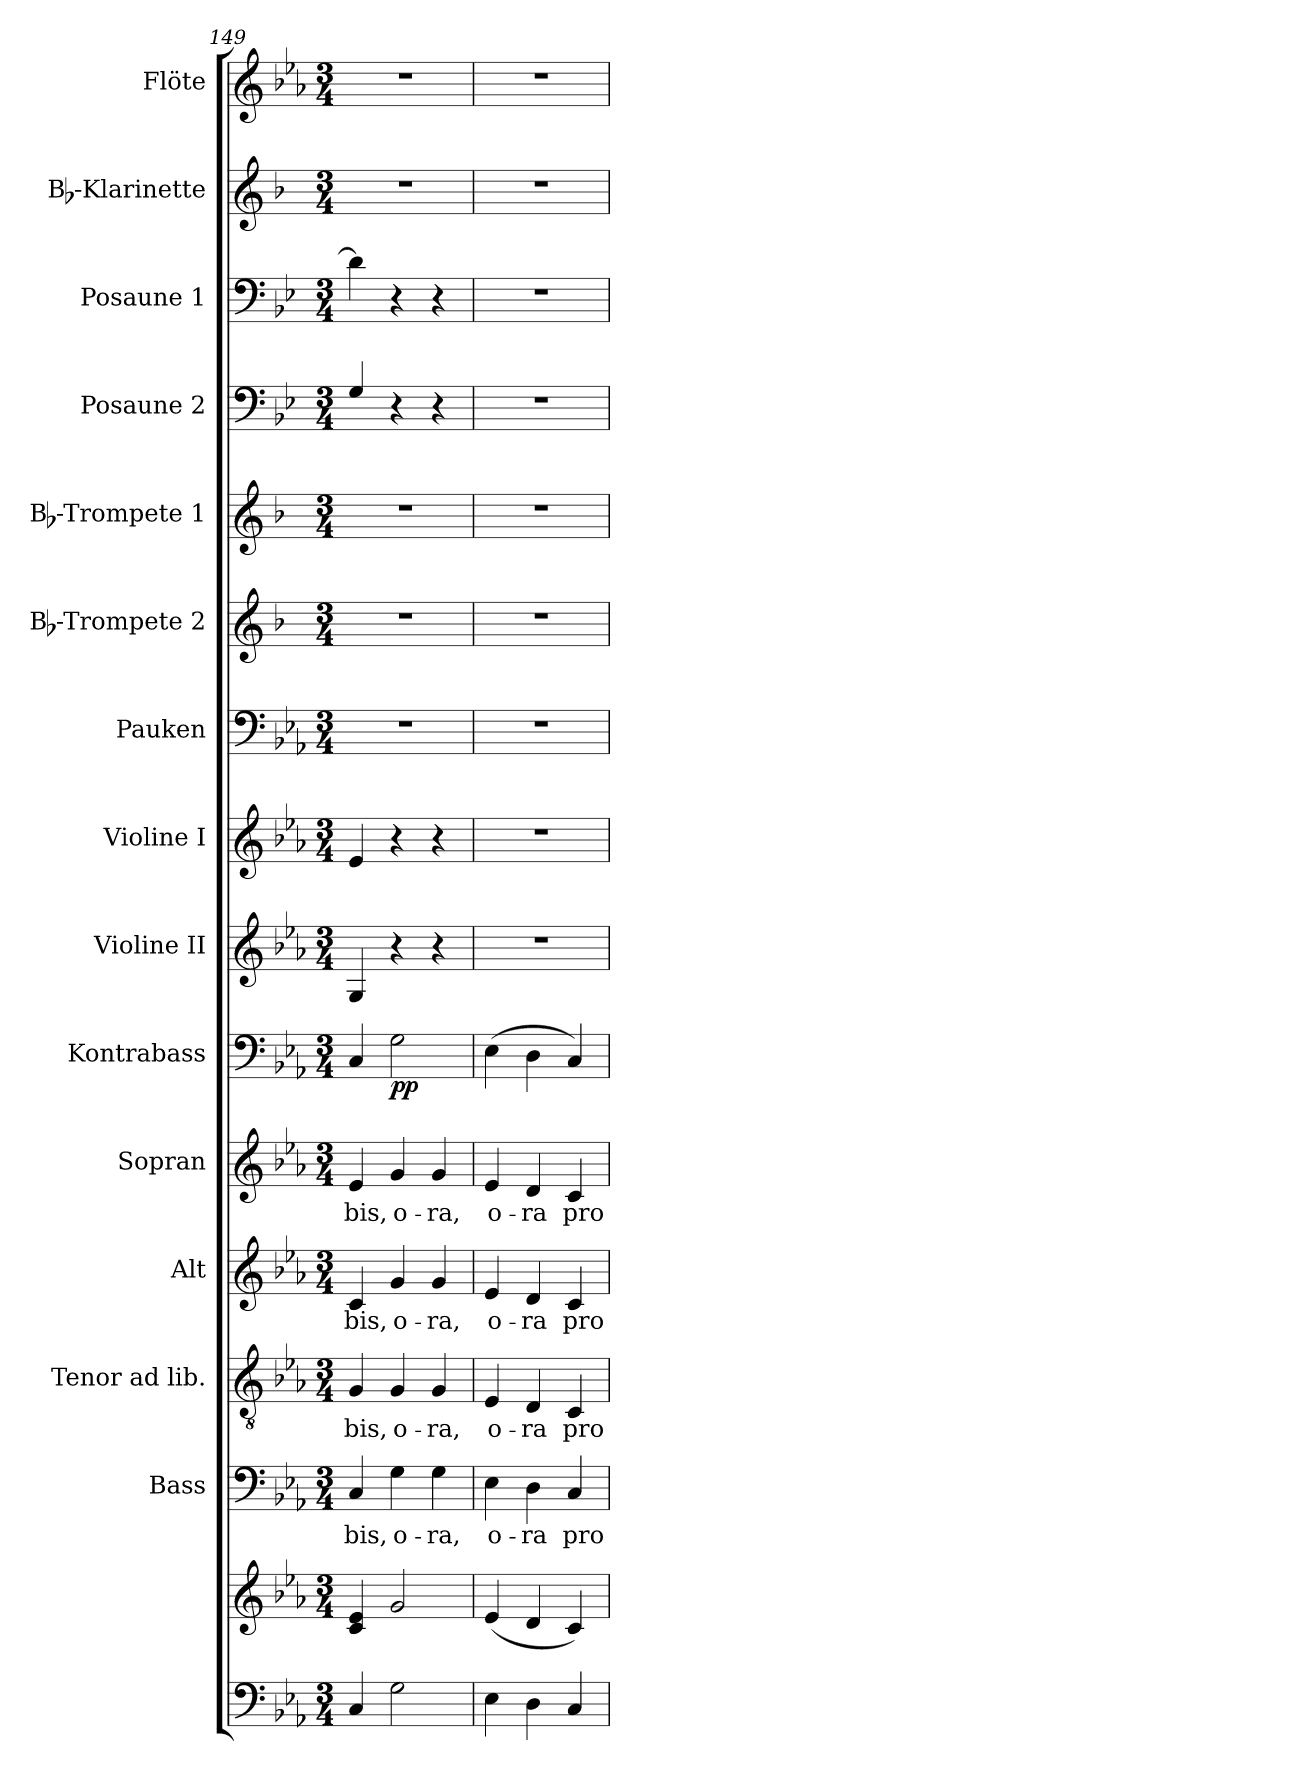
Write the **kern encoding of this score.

**kern	**kern	**kern	**text	**kern	**text	**kern	**text	**kern	**text	**kern	**dynam	**kern	**kern	**kern	**kern	**kern	**kern	**kern	**kern	**kern
*part15	*part15	*part14	*part14	*part13	*part13	*part12	*part12	*part11	*part11	*part10	*part10	*part9	*part8	*part7	*part6	*part5	*part4	*part3	*part2	*part1
*staff16	*staff15	*staff14	*staff14	*staff13	*staff13	*staff12	*staff12	*staff11	*staff11	*staff10	*staff10	*staff9	*staff8	*staff7	*staff6	*staff5	*staff4	*staff3	*staff2	*staff1
*	*	*I"Bass	*	*I"Tenor ad lib.	*	*I"Alt	*	*I"Sopran	*	*I"Kontrabass	*	*I"Violine II	*I"Violine I	*I"Pauken	*I"Bb-Trompete 2	*I"Bb-Trompete 1	*I"Posaune 2	*I"Posaune 1	*I"Bb-Klarinette	*I"Flöte
*	*	*I'B.	*	*I'T.	*	*I'A.	*	*I'S.	*	*I'Kb.	*	*I'Vl. II	*I'Vl. I	*I'Pk.	*I'Bb Trp. 2	*I'Bb Trp. 1	*I'Pos. 2	*I'Pos. 1	*I'Bb Kl.	*I'Fl.
*clefF4	*clefG2	*clefF4	*	*clefGv2	*	*clefG2	*	*clefG2	*	*clefF4	*	*clefG2	*clefG2	*clefF4	*clefG2	*clefG2	*clefF4	*clefF4	*clefG2	*clefG2
*	*	*	*	*	*	*	*	*	*	*ITrd7c12	*	*	*	*	*ITrd1c2	*ITrd1c2	*ITrd4c7	*ITrd4c7	*ITrd1c2	*
*k[b-e-a-]	*k[b-e-a-]	*k[b-e-a-]	*	*k[b-e-a-]	*	*k[b-e-a-]	*	*k[b-e-a-]	*	*k[b-e-a-]	*	*k[b-e-a-]	*k[b-e-a-]	*k[b-e-a-]	*k[b-e-a-]	*k[b-e-a-]	*k[b-e-a-]	*k[b-e-a-]	*k[b-e-a-]	*k[b-e-a-]
*E-:	*E-:	*E-:	*	*E-:	*	*E-:	*	*E-:	*	*E-:	*	*E-:	*E-:	*E-:	*E-:	*E-:	*E-:	*E-:	*E-:	*E-:
*M3/4	*M3/4	*M3/4	*	*M3/4	*	*M3/4	*	*M3/4	*	*M3/4	*	*M3/4	*M3/4	*M3/4	*M3/4	*M3/4	*M3/4	*M3/4	*M3/4	*M3/4
=149	=149	=149	=149	=149	=149	=149	=149	=149	=149	=149	=149	=149	=149	=149	=149	=149	=149	=149	=149	=149
!	!	!	!LO:LY:b	!	!LO:LY:b	!	!LO:LY:b	!	!LO:LY:b	!	!	!	!	!	!	!	!	!	!	!
4C/	4c/ 4e-/	4C/	-bis,	4G/	-bis,	4c/	-bis,	4e-/	-bis,	4CC/	.	4G/	4e-/	2.r	2.r	2.r	4C/	4G\]	2.r	2.r
!	!	!	!LO:LY:b	!	!LO:LY:b	!	!LO:LY:b	!	!LO:LY:b	!	!LO:DY:b	!	!	!	!	!	!	!	!	!
2G\	2g/	4G\	o-	4G/	o-	4g/	o-	4g/	o-	2GG\	pp	4r	4r	.	.	.	4r	4r	.	.
!	!	!	!LO:LY:b	!	!LO:LY:b	!	!LO:LY:b	!	!LO:LY:b	!	!	!	!	!	!	!	!	!	!	!
.	.	4G\	-ra,	4G/	-ra,	4g/	-ra,	4g/	-ra,	.	.	4r	4r	.	.	.	4r	4r	.	.
=150	=150	=150	=150	=150	=150	=150	=150	=150	=150	=150	=150	=150	=150	=150	=150	=150	=150	=150	=150	=150
!	!	!	!LO:LY:b	!	!LO:LY:b	!	!LO:LY:b	!	!LO:LY:b	!	!	!	!	!	!	!	!	!	!	!
4E-\	(<4e-/	4E-\	o-	4E-/	o-	4e-/	o-	4e-/	o-	(>4EE-\	.	2.r	2.r	2.r	2.r	2.r	2.r	2.r	2.r	2.r
!	!	!	!LO:LY:b	!	!LO:LY:b	!	!LO:LY:b	!	!LO:LY:b	!	!	!	!	!	!	!	!	!	!	!
4D\	4d/	4D\	-ra	4D/	-ra	4d/	-ra	4d/	-ra	4DD\	.	.	.	.	.	.	.	.	.	.
!	!	!	!LO:LY:b	!	!LO:LY:b	!	!LO:LY:b	!	!LO:LY:b	!	!	!	!	!	!	!	!	!	!	!
4C/	4c/)	4C/	pro	4C/	pro	4c/	pro	4c/	pro	4CC/)	.	.	.	.	.	.	.	.	.	.
=	=	=	=	=	=	=	=	=	=	=	=	=	=	=	=	=	=	=	=	=
*-	*-	*-	*-	*-	*-	*-	*-	*-	*-	*-	*-	*-	*-	*-	*-	*-	*-	*-	*-	*-
